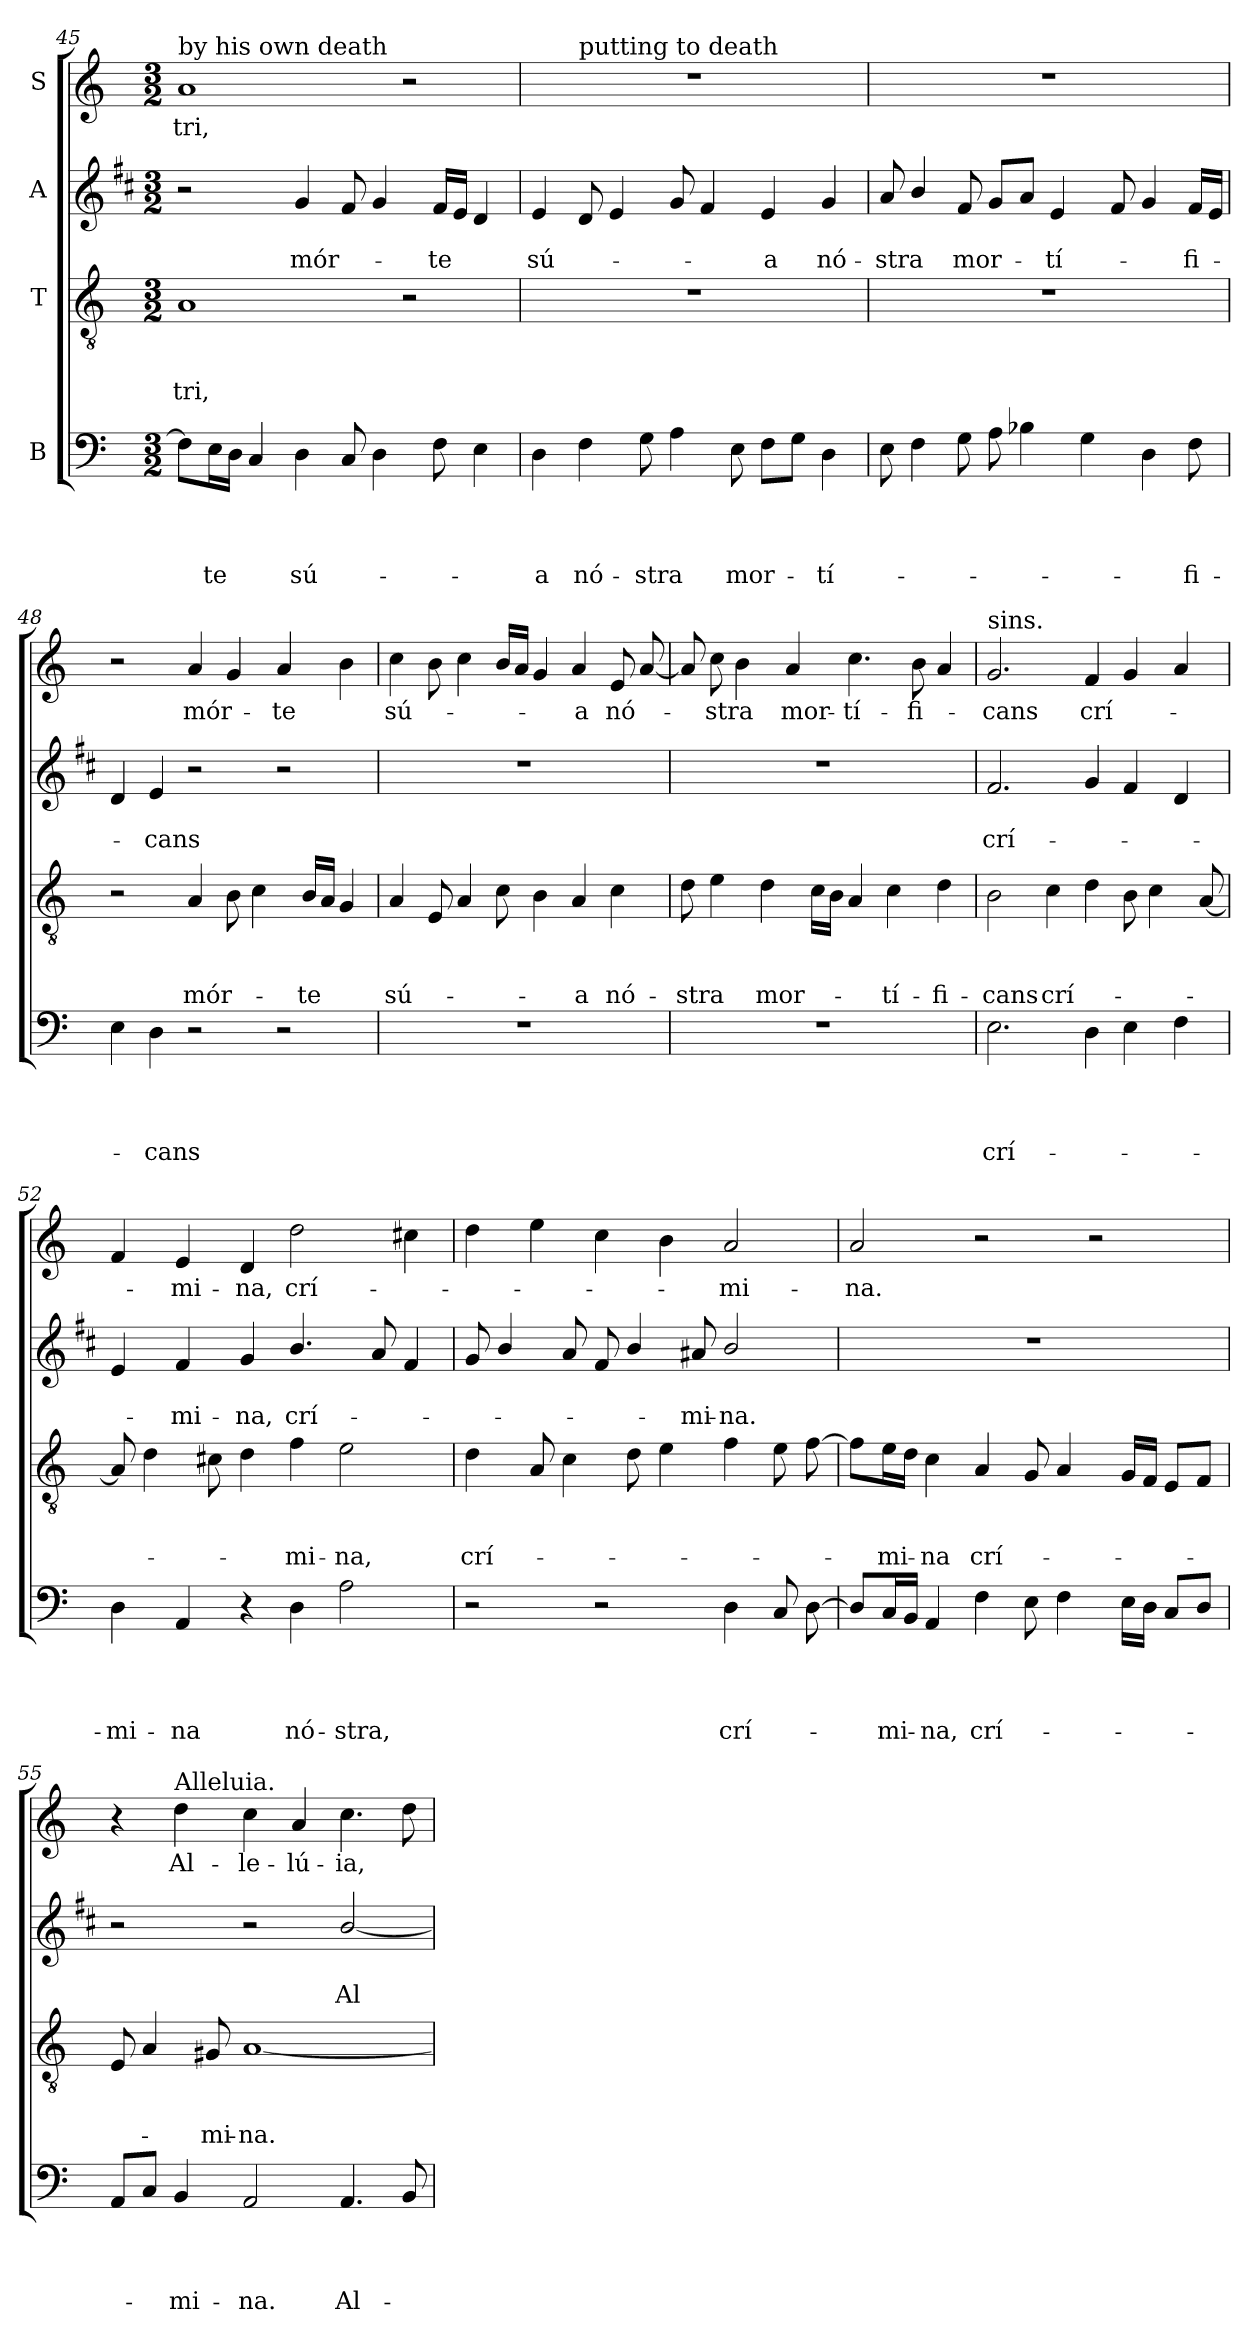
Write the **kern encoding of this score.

**kern	**text	**text	**text	**text	**kern	**text	**text	**text	**kern	**text	**text	**kern	**text
*part4	*part4	*part4	*part4	*part4	*part3	*part3	*part3	*part3	*part2	*part2	*part2	*part1	*part1
*staff4	*staff4	*staff4	*staff4	*staff4	*staff3	*staff3	*staff3	*staff3	*staff2	*staff2	*staff2	*staff1	*staff1
*I"B	*	*	*	*	*I"T	*	*	*	*I"A	*	*	*I"S	*
*clefF4	*	*	*	*	*clefGv2	*	*	*	*clefG2	*	*	*clefG2	*
*	*	*	*	*	*	*	*	*	*ITrd1c2	*	*	*	*
*k[]	*	*	*	*	*k[]	*	*	*	*k[]	*	*	*k[]	*
*C:	*	*	*	*	*C:	*	*	*	*C:	*	*	*C:	*
*M3/2	*	*	*	*	*M3/2	*	*	*	*M3/2	*	*	*M3/2	*
=45	=45	=45	=45	=45	=45	=45	=45	=45	=45	=45	=45	=45	=45
!	!	!	!	!	!	!	!	!	!	!	!	!LO:TX:a:t=by his own death	!
!	!	!	!	!	!	!	!	!LO:LY:b	!	!	!	!	!LO:LY:b
8F\L]	.	.	.	.	1A	.	.	-tri,	2r	.	.	1a	-tri,
!	!	!	!	!LO:LY:b	!	!	!	!	!	!	!	!	!
16E\L	.	.	.	-te	.	.	.	.	.	.	.	.	.
16D\JJ	.	.	.	.	.	.	.	.	.	.	.	.	.
4C/	.	.	.	.	.	.	.	.	.	.	.	.	.
!	!	!	!	!LO:LY:b	!	!	!	!	!	!	!LO:LY:b	!	!
4D\	.	.	.	sú-	.	.	.	.	4f/	.	mór-	.	.
8C/	.	.	.	.	.	.	.	.	8e/	.	.	.	.
4D\	.	.	.	.	.	.	.	.	4f/	.	.	.	.
.	.	.	.	.	2r	.	.	.	.	.	.	2r	.
!	!	!	!	!	!	!	!	!	!	!	!LO:LY:b	!	!
8F\	.	.	.	.	.	.	.	.	16e/LL	.	-te	.	.
.	.	.	.	.	.	.	.	.	16d/JJ	.	.	.	.
4E\	.	.	.	.	.	.	.	.	4c/	.	.	.	.
=46	=46	=46	=46	=46	=46	=46	=46	=46	=46	=46	=46	=46	=46
!	!	!	!	!LO:LY:b	!	!	!	!	!	!	!LO:LY:b	!	!
*	*	*	*	*	*	*	*	*	*	*	*	*^	*
4D\	.	.	.	-a	1.r	.	.	.	4d/	.	sú-	1.r	4ryy	.
!	!	!	!	!	!	!	!	!	!	!	!	!	!LO:TX:a:t=putting to death	!
!	!	!	!	!LO:LY:b	!	!	!	!	!	!	!	!	!	!
4F\	.	.	.	nó-	.	.	.	.	8c/	.	.	.	1ryy	.
.	.	.	.	.	.	.	.	.	4d/	.	.	.	.	.
!	!	!	!	!LO:LY:b	!	!	!	!	!	!	!	!	!	!
8G\	.	.	.	-stra	.	.	.	.	.	.	.	.	.	.
4A\	.	.	.	.	.	.	.	.	8f/	.	.	.	.	.
.	.	.	.	.	.	.	.	.	4e/	.	.	.	.	.
!	!	!	!	!LO:LY:b	!	!	!	!	!	!	!	!	!	!
8E\	.	.	.	mor-	.	.	.	.	.	.	.	.	.	.
!	!	!	!	!	!	!	!	!	!	!	!LO:LY:b	!	!	!
8F\L	.	.	.	.	.	.	.	.	4d/	.	-a	.	.	.
8G\J	.	.	.	.	.	.	.	.	.	.	.	.	.	.
!	!	!	!	!LO:LY:b	!	!	!	!	!	!	!LO:LY:b	!	!	!
4D\	.	.	.	-tí-	.	.	.	.	4f/	.	nó-	.	4ryy	.
!!LO:PB:g=z
=47	=47	=47	=47	=47	=47	=47	=47	=47	=47	=47	=47	=47	=47	=47
!	!	!	!	!	!	!	!	!	!	!	!	!LO:TX:a:t=our	!	!
!	!	!	!	!	!	!	!	!	!	!	!LO:LY:b	!	!	!
*	*	*	*	*	*	*	*	*	*	*	*	*v	*v	*
8E\	.	.	.	.	1.r	.	.	.	8g/	.	-stra	1.r	.
4F\	.	.	.	.	.	.	.	.	4a/	.	.	.	.
!	!	!	!	!	!	!	!	!	!	!	!LO:LY:b	!	!
8G\	.	.	.	.	.	.	.	.	8e/	.	mor-	.	.
8A\	.	.	.	.	.	.	.	.	8f/L	.	.	.	.
4B-\	.	.	.	.	.	.	.	.	8g/J	.	.	.	.
!	!	!	!	!	!	!	!	!	!	!	!LO:LY:b	!	!
.	.	.	.	.	.	.	.	.	4d/	.	-tí-	.	.
4G\	.	.	.	.	.	.	.	.	.	.	.	.	.
.	.	.	.	.	.	.	.	.	8e/	.	.	.	.
4D\	.	.	.	.	.	.	.	.	4f/	.	.	.	.
!	!	!	!	!LO:LY:b	!	!	!	!	!	!	!LO:LY:b	!	!
8F\	.	.	.	-fi-	.	.	.	.	16e/LL	.	-fi-	.	.
.	.	.	.	.	.	.	.	.	16d/JJ	.	.	.	.
=48	=48	=48	=48	=48	=48	=48	=48	=48	=48	=48	=48	=48	=48
4E\	.	.	.	.	2r	.	.	.	4c/	.	.	2r	.
!	!	!	!	!LO:LY:b	!	!	!	!	!	!	!LO:LY:b	!	!
4D\	.	.	.	-cans	.	.	.	.	4d/	.	-cans	.	.
!	!	!	!	!	!	!	!	!LO:LY:b	!	!	!	!	!LO:LY:b
2r	.	.	.	.	4A/	.	.	mór-	2r	.	.	4a/	mór-
.	.	.	.	.	8B\	.	.	.	.	.	.	4g/	.
.	.	.	.	.	4c\	.	.	.	.	.	.	.	.
!	!	!	!	!	!	!	!	!	!	!	!	!	!LO:LY:b
2r	.	.	.	.	.	.	.	.	2r	.	.	4a/	-te
!	!	!	!	!	!	!	!	!LO:LY:b	!	!	!	!	!
.	.	.	.	.	16B/LL	.	.	-te	.	.	.	.	.
.	.	.	.	.	16A/JJ	.	.	.	.	.	.	.	.
.	.	.	.	.	4G/	.	.	.	.	.	.	4b\	.
=49	=49	=49	=49	=49	=49	=49	=49	=49	=49	=49	=49	=49	=49
!	!	!	!	!	!	!	!	!LO:LY:b	!	!	!	!	!LO:LY:b
1.r	.	.	.	.	4A/	.	.	sú-	1.r	.	.	4cc\	sú-
.	.	.	.	.	8E/	.	.	.	.	.	.	8b\	.
.	.	.	.	.	4A/	.	.	.	.	.	.	4cc\	.
.	.	.	.	.	8c\	.	.	.	.	.	.	16b/LL	.
.	.	.	.	.	.	.	.	.	.	.	.	16a/JJ	.
.	.	.	.	.	4B\	.	.	.	.	.	.	4g/	.
!	!	!	!	!	!	!	!	!LO:LY:b	!	!	!	!	!LO:LY:b
.	.	.	.	.	4A/	.	.	-a	.	.	.	4a/	-a
!	!	!	!	!	!	!	!	!LO:LY:b	!	!	!	!	!LO:LY:b
.	.	.	.	.	4c\	.	.	nó-	.	.	.	8e/	nó-
.	.	.	.	.	.	.	.	.	.	.	.	[8a/	.
!!LO:LB:g=z
=50	=50	=50	=50	=50	=50	=50	=50	=50	=50	=50	=50	=50	=50
!	!	!	!	!	!	!	!	!LO:LY:b	!	!	!	!	!
1.r	.	.	.	.	8d\	.	.	-stra	1.r	.	.	8a/]	.
!	!	!	!	!	!	!	!	!	!	!	!	!	!LO:LY:b
.	.	.	.	.	4e\	.	.	.	.	.	.	8cc\	-stra
.	.	.	.	.	.	.	.	.	.	.	.	4b\	.
!	!	!	!	!	!	!	!	!LO:LY:b	!	!	!	!	!
.	.	.	.	.	4d\	.	.	mor-	.	.	.	.	.
!	!	!	!	!	!	!	!	!	!	!	!	!	!LO:LY:b
.	.	.	.	.	.	.	.	.	.	.	.	4a/	mor-
.	.	.	.	.	16c\LL	.	.	.	.	.	.	.	.
.	.	.	.	.	16B\JJ	.	.	.	.	.	.	.	.
!	!	!	!	!	!	!	!	!	!	!	!	!	!LO:LY:b
.	.	.	.	.	4A/	.	.	.	.	.	.	4.cc\	-tí-
!	!	!	!	!	!	!	!	!LO:LY:b	!	!	!	!	!
.	.	.	.	.	4c\	.	.	-tí-	.	.	.	.	.
!	!	!	!	!	!	!	!	!	!	!	!	!	!LO:LY:b
.	.	.	.	.	.	.	.	.	.	.	.	8b\	-fi-
!	!	!	!	!	!	!	!	!LO:LY:b	!	!	!	!	!
.	.	.	.	.	4d\	.	.	-fi-	.	.	.	4a/	.
=51	=51	=51	=51	=51	=51	=51	=51	=51	=51	=51	=51	=51	=51
!	!	!	!	!	!	!	!	!	!	!	!	!LO:TX:a:t=sins.	!
!	!	!	!	!LO:LY:b	!	!	!	!LO:LY:b	!	!	!LO:LY:b	!	!LO:LY:b
2.E\	.	.	.	crí-	2B\	.	.	-cans	2.e/	.	crí-	2.g/	-cans
!	!	!	!	!	!	!	!	!LO:LY:b	!	!	!	!	!
.	.	.	.	.	4c\	.	.	crí-	.	.	.	.	.
!	!	!	!	!	!	!	!	!	!	!	!	!	!LO:LY:b
4D\	.	.	.	.	4d\	.	.	.	4f/	.	.	4f/	crí-
4E\	.	.	.	.	8B\	.	.	.	4e/	.	.	4g/	.
.	.	.	.	.	4c\	.	.	.	.	.	.	.	.
4F\	.	.	.	.	.	.	.	.	4c/	.	.	4a/	.
.	.	.	.	.	[8A/	.	.	.	.	.	.	.	.
=52	=52	=52	=52	=52	=52	=52	=52	=52	=52	=52	=52	=52	=52
!	!	!	!	!LO:LY:b	!	!	!	!	!	!	!	!	!
4D\	.	.	.	-mi-	8A/]	.	.	.	4d/	.	.	4f/	.
.	.	.	.	.	4d\	.	.	.	.	.	.	.	.
!	!	!	!	!LO:LY:b	!	!	!	!	!	!	!LO:LY:b	!	!LO:LY:b
4AA/	.	.	.	-na	.	.	.	.	4e/	.	-mi-	4e/	-mi-
.	.	.	.	.	8c#\	.	.	.	.	.	.	.	.
!	!	!	!	!	!	!	!	!	!	!	!LO:LY:b	!	!LO:LY:b
4r	.	.	.	.	4d\	.	.	.	4f/	.	-na,	4d/	-na,
!	!	!	!	!LO:LY:b	!	!	!	!LO:LY:b	!	!	!LO:LY:b	!	!LO:LY:b
4D\	.	.	.	nó-	4f\	.	.	-mi-	4.a/	.	crí-	2dd\	crí-
!	!	!	!	!LO:LY:b	!	!	!	!LO:LY:b	!	!	!	!	!
2A\	.	.	.	-stra,	2e\	.	.	-na,	.	.	.	.	.
.	.	.	.	.	.	.	.	.	8g/	.	.	.	.
.	.	.	.	.	.	.	.	.	4e/	.	.	4cc#\	.
!!LO:PB:g=z
=53	=53	=53	=53	=53	=53	=53	=53	=53	=53	=53	=53	=53	=53
!	!	!	!	!	!	!	!	!LO:LY:b	!	!	!	!	!
2r	.	.	.	.	4d\	.	.	crí-	8f/	.	.	4dd\	.
.	.	.	.	.	.	.	.	.	4a/	.	.	.	.
.	.	.	.	.	8A/	.	.	.	.	.	.	4ee\	.
.	.	.	.	.	4c\	.	.	.	8g/	.	.	.	.
2r	.	.	.	.	.	.	.	.	8e/	.	.	4cc\	.
.	.	.	.	.	8d\	.	.	.	4a/	.	.	.	.
.	.	.	.	.	4e\	.	.	.	.	.	.	4b\	.
!	!	!	!	!	!	!	!	!	!	!	!LO:LY:b	!	!
.	.	.	.	.	.	.	.	.	8g#/	.	-mi-	.	.
!	!	!	!	!LO:LY:b	!	!	!	!	!	!	!LO:LY:b	!	!LO:LY:b
4D\	.	.	.	crí-	4f\	.	.	.	2a/	.	-na.	2a/	-mi-
8C/	.	.	.	.	8e\	.	.	.	.	.	.	.	.
[8D\	.	.	.	.	[8f\	.	.	.	.	.	.	.	.
=54	=54	=54	=54	=54	=54	=54	=54	=54	=54	=54	=54	=54	=54
!	!	!	!	!	!	!	!	!	!	!	!	!	!LO:LY:b
8D/L]	.	.	.	.	8f\L]	.	.	.	1.r	.	.	2a/	-na.
!	!	!	!	!LO:LY:b	!	!	!	!LO:LY:b	!	!	!	!	!
16C/L	.	.	.	-mi-	16e\L	.	.	-mi-	.	.	.	.	.
16BB/JJ	.	.	.	.	16d\JJ	.	.	.	.	.	.	.	.
!	!	!	!	!LO:LY:b	!	!	!	!LO:LY:b	!	!	!	!	!
4AA/	.	.	.	-na,	4c\	.	.	-na	.	.	.	.	.
!	!	!	!	!LO:LY:b	!	!	!	!LO:LY:b	!	!	!	!	!
4F\	.	.	.	crí-	4A/	.	.	crí-	.	.	.	2r	.
8E\	.	.	.	.	8G/	.	.	.	.	.	.	.	.
4F\	.	.	.	.	4A/	.	.	.	.	.	.	.	.
.	.	.	.	.	.	.	.	.	.	.	.	2r	.
16E\LL	.	.	.	.	16G/LL	.	.	.	.	.	.	.	.
16D\JJ	.	.	.	.	16F/JJ	.	.	.	.	.	.	.	.
8C/L	.	.	.	.	8E/L	.	.	.	.	.	.	.	.
8D/J	.	.	.	.	8F/J	.	.	.	.	.	.	.	.
=55	=55	=55	=55	=55	=55	=55	=55	=55	=55	=55	=55	=55	=55
8AA/L	.	.	.	.	8E/	.	.	.	2r	.	.	4r	.
8C/J	.	.	.	.	4A/	.	.	.	.	.	.	.	.
!	!	!	!	!	!	!	!	!	!	!	!	!LO:TX:a:t=Alleluia.	!
!	!	!	!	!LO:LY:b	!	!	!	!	!	!	!	!	!LO:LY:b
4BB/	.	.	.	-mi-	.	.	.	.	.	.	.	4dd\	Al-
!	!	!	!	!	!	!	!	!LO:LY:b	!	!	!	!	!
.	.	.	.	.	8G#/	.	.	-mi-	.	.	.	.	.
!	!	!	!	!LO:LY:b	!	!	!	!LO:LY:b	!	!	!	!	!LO:LY:b
2AA/	.	.	.	-na.	[1A	.	.	-na.	2r	.	.	4cc\	-le-
!	!	!	!	!	!	!	!	!	!	!	!	!	!LO:LY:b
.	.	.	.	.	.	.	.	.	.	.	.	4a/	-lú-
!	!	!	!	!LO:LY:b	!	!	!	!	!	!	!LO:LY:b	!	!LO:LY:b
4.AA/	.	.	.	Al-	.	.	.	.	[2a/	.	Al-	4.cc\	-ia,
8BB/	.	.	.	.	.	.	.	.	.	.	.	8dd\	.
=	=	=	=	=	=	=	=	=	=	=	=	=	=
*-	*-	*-	*-	*-	*-	*-	*-	*-	*-	*-	*-	*-	*-
